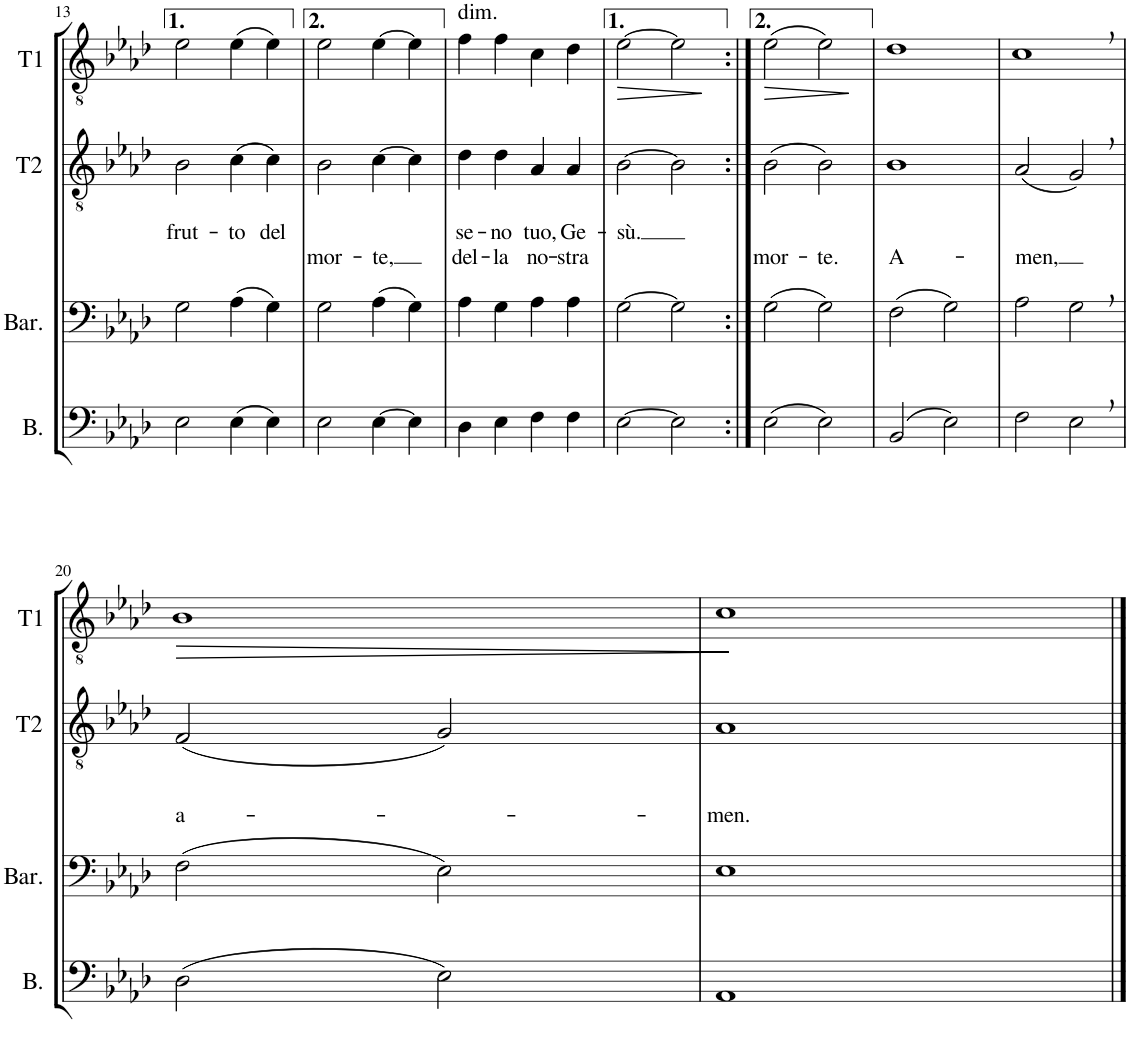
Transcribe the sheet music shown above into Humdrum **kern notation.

**kern	**kern	**kern	**text	**text	**text	**kern	**dynam
*part4	*part3	*part2	*part2	*part2	*part2	*part1	*part1
*staff4	*staff3	*staff2	*staff2	*staff2	*staff2	*staff1	*staff1
*I"Basso	*I"Baritono	*I"Tenore II	*	*	*	*I"Tenore I	*
*I'B.	*I'Bar.	*I'T2	*	*	*	*I'T1	*
!!LO:PB:g=z
*clefF4	*clefF4	*clefGv2	*	*	*	*clefGv2	*
*k[b-e-a-d-]	*k[b-e-a-d-]	*k[b-e-a-d-]	*	*	*	*k[b-e-a-d-]	*
*M4/4	*M4/4	*M4/4	*	*	*	*M4/4	*
*met(c)	*met(c)	*met(c)	*	*	*	*met(c)	*
=13	=13	=13	=13	=13	=13	=13	=13
!	!	!	!	!LO:LY:b	!	!	!
2E-\	2G\	2B-\	.	frut-	.	2e-\	.
!	!	!	!	!LO:LY:b	!	!	!
(4E-\	(4A-\	(4c\	.	-to	.	(4e-\	.
!	!	!	!	!LO:LY:b	!	!	!
4E-\)	4G\)	4c\)	.	del	.	4e-\)	.
=14	=14	=14	=14	=14	=14	=14	=14
!	!	!	!	!	!LO:LY:b	!	!
2E-\	2G\	2B-\	.	.	mor-	2e-\	.
!	!	!	!	!	!LO:LY:b	!	!
[4E-\	(4A-\	[4c\	.	.	-te,	[4e-\	.
4E-\]	4G\)	4c\]	.	.	.	4e-\]	.
=15	=15	=15	=15	=15	=15	=15	=15
!	!	!	!	!	!	!LO:TX:a:t=dim.	!
!	!	!	!	!LO:LY:b	!LO:LY:b	!	!
4D-\	4A-\	4d-\	.	se-	del-	4f\	.
!	!	!	!	!LO:LY:b	!LO:LY:b	!	!
4E-\	4G\	4d-\	.	-no	-la	4f\	.
!	!	!	!	!LO:LY:b	!LO:LY:b	!	!
4F\	4A-\	4A-/	.	tuo,	no-	4c\	.
!	!	!	!	!LO:LY:b	!LO:LY:b	!	!
4F\	4A-\	4A-/	.	Ge-	-stra	4d-\	.
=16	=16	=16	=16	=16	=16	=16	=16
!	!	!	!	!LO:LY:b	!	!	!LO:HP:b
[2E-\	[2G\	[2B-\	.	-sù.	.	[2e-\	>
2E-\]	2G\]	2B-\]	.	.	.	2e-\]	]
=17:|!	=17:|!	=17:|!	=17:|!	=17:|!	=17:|!	=17:|!	=17:|!
!	!	!	!	!	!LO:LY:b	!	!LO:HP:b
(2E-\	(2G\	(2B-\	.	.	mor-	(2e-\	>
!	!	!	!	!	!LO:LY:b	!	!
2E-\)	2G\)	2B-\)	.	.	-te.	2e-\)	]
=18	=18	=18	=18	=18	=18	=18	=18
!	!	!	!	!	!LO:LY:b	!	!
(2BB-/	(2F\	1B-	.	.	A-	1d-	.
2E-\)	2G\)	.	.	.	.	.	.
=19	=19	=19	=19	=19	=19	=19	=19
!	!	!	!	!	!LO:LY:b	!	!
2F\	2A-\	(2A-/	.	.	-men,	1c,	.
2E-,\	2G,\	2G,/)	.	.	.	.	.
!!LO:LB:g=z
=20	=20	=20	=20	=20	=20	=20	=20
!	!	!	!	!	!LO:LY:b	!	!LO:HP:b
(2D-\	(2F\	(2F/	.	.	a-	1B-	>
2E-\)	2E-\)	2G/)	.	.	.	.	.
.	.	.	.	.	.	.	]
=21	=21	=21	=21	=21	=21	=21	=21
!	!	!	!	!	!LO:LY:b	!	!
1AA-	1E-	1A-	.	.	-men.	1c	.
==	==	==	==	==	==	==	==
*-	*-	*-	*-	*-	*-	*-	*-
